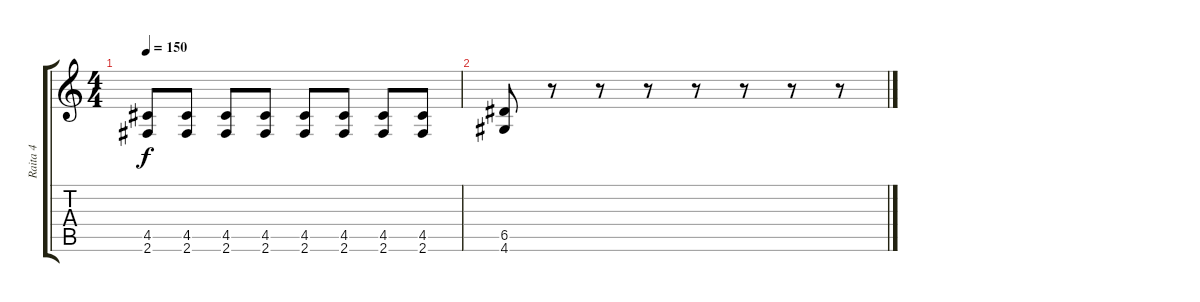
\track ("Raita 4" "Raita 4") {instrument electricguitarmuted}
\staff {score tabs}
\tuning (E4 B3 G3 D3 A2 E2) {hide}
\ts (4 4)
\tempo 150
\clef g2
\ks c
(4.5 2.6).8{dy f} (4.5 2.6).8 (4.5 2.6).8 (4.5 2.6).8 (4.5 2.6).8 (4.5 2.6).8 (4.5 2.6).8 (4.5 2.6).8 |
(6.5 4.6).8 r.8 r.8 r.8 r.8 r.8 r.8 r.8
